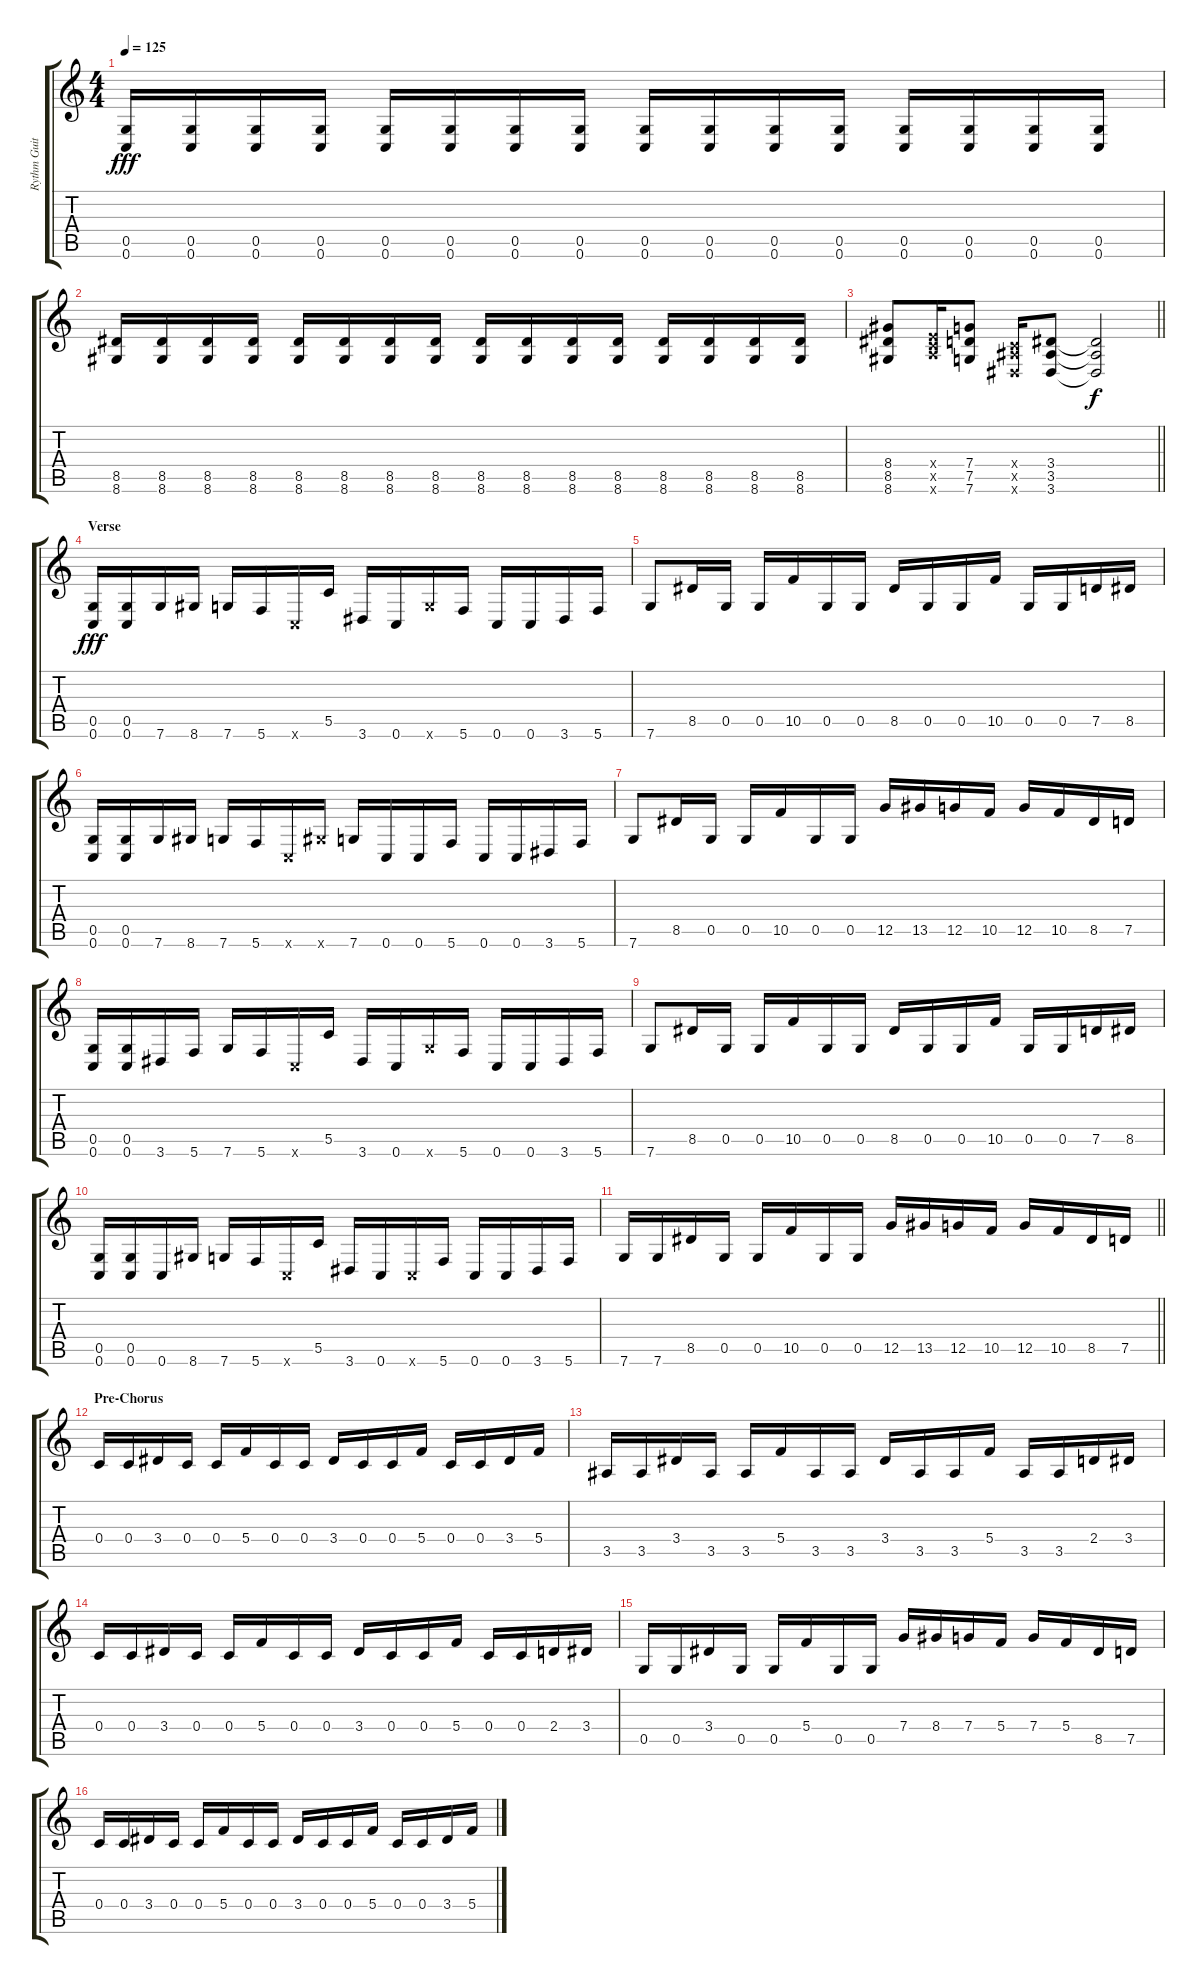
\track ("Rythm Guitar" "Rythm Guit") {instrument overdrivenguitar}
\staff {score tabs}
\tuning (D4 A3 F3 C3 G2 C2) {hide}
\ts (4 4)
\tempo 125
\clef g2
\ks c
(0.5 0.6).16{dy fff} (0.5 0.6).16 (0.5 0.6).16 (0.5 0.6).16 (0.5 0.6).16 (0.5 0.6).16 (0.5 0.6).16 (0.5 0.6).16 (0.5 0.6).16 (0.5 0.6).16 (0.5 0.6).16 (0.5 0.6).16 (0.5 0.6).16 (0.5 0.6).16 (0.5 0.6).16 (0.5 0.6).16 |
(8.5 8.6).16 (8.5 8.6).16 (8.5 8.6).16 (8.5 8.6).16 (8.5 8.6).16 (8.5 8.6).16 (8.5 8.6).16 (8.5 8.6).16 (8.5 8.6).16 (8.5 8.6).16 (8.5 8.6).16 (8.5 8.6).16 (8.5 8.6).16 (8.5 8.6).16 (8.5 8.6).16 (8.5 8.6).16 |
\barLineRight lightlight
(8.4 8.5 8.6).8 (0.4{x} 9.5{x} 9.6{x}).16 (7.4 7.5 7.6).8 (0.4{x} 3.5{x} 3.6{x}).16 (3.4 3.5 3.6).8 (3.4{t} 3.5{t} 3.6{t}).2{dy f} |
\section ("" "Verse")
(0.5 0.6).16{dy fff} (0.5 0.6).16 7.6.16 8.6.16 7.6.16 5.6.16 0.6{x}.16 5.5.16 3.6.16 0.6.16 7.6{x}.16 5.6.16 0.6.16 0.6.16 3.6.16 5.6.16 |
7.6.8 8.5.16 0.5.16 0.5.16 10.5.16 0.5.16 0.5.16 8.5.16 0.5.16 0.5.16 10.5.16 0.5.16 0.5.16 7.5.16 8.5.16 |
(0.5 0.6).16 (0.5 0.6).16 7.6.16 8.6.16 7.6.16 5.6.16 0.6{x}.16 8.6{x}.16 7.6.16 0.6.16 0.6.16 5.6.16 0.6.16 0.6.16 3.6.16 5.6.16 |
7.6.8 8.5.16 0.5.16 0.5.16 10.5.16 0.5.16 0.5.16 12.5.16 13.5.16 12.5.16 10.5.16 12.5.16 10.5.16 8.5.16 7.5.16 |
(0.5 0.6).16 (0.5 0.6).16 3.6.16 5.6.16 7.6.16 5.6.16 0.6{x}.16 5.5.16 3.6.16 0.6.16 7.6{x}.16 5.6.16 0.6.16 0.6.16 3.6.16 5.6.16 |
7.6.8 8.5.16 0.5.16 0.5.16 10.5.16 0.5.16 0.5.16 8.5.16 0.5.16 0.5.16 10.5.16 0.5.16 0.5.16 7.5.16 8.5.16 |
(0.5 0.6).16 (0.5 0.6).16 0.6.16 8.6.16 7.6.16 5.6.16 0.6{x}.16 5.5.16 3.6.16 0.6.16 0.6{x}.16 5.6.16 0.6.16 0.6.16 3.6.16 5.6.16 |
\barLineRight lightlight
7.6.16 7.6.16 8.5.16 0.5.16 0.5.16 10.5.16 0.5.16 0.5.16 12.5.16 13.5.16 12.5.16 10.5.16 12.5.16 10.5.16 8.5.16 7.5.16 |
\section ("" "Pre-Chorus")
0.4.16 0.4.16 3.4.16 0.4.16 0.4.16 5.4.16 0.4.16 0.4.16 3.4.16 0.4.16 0.4.16 5.4.16 0.4.16 0.4.16 3.4.16 5.4.16 |
3.5.16 3.5.16 3.4.16 3.5.16 3.5.16 5.4.16 3.5.16 3.5.16 3.4.16 3.5.16 3.5.16 5.4.16 3.5.16 3.5.16 2.4.16 3.4.16 |
0.4.16 0.4.16 3.4.16 0.4.16 0.4.16 5.4.16 0.4.16 0.4.16 3.4.16 0.4.16 0.4.16 5.4.16 0.4.16 0.4.16 2.4.16 3.4.16 |
0.5.16 0.5.16 3.4.16 0.5.16 0.5.16 5.4.16 0.5.16 0.5.16 7.4.16 8.4.16 7.4.16 5.4.16 7.4.16 5.4.16 8.5.16 7.5.16 |
0.4.16 0.4.16 3.4.16 0.4.16 0.4.16 5.4.16 0.4.16 0.4.16 3.4.16 0.4.16 0.4.16 5.4.16 0.4.16 0.4.16 3.4.16 5.4.16
